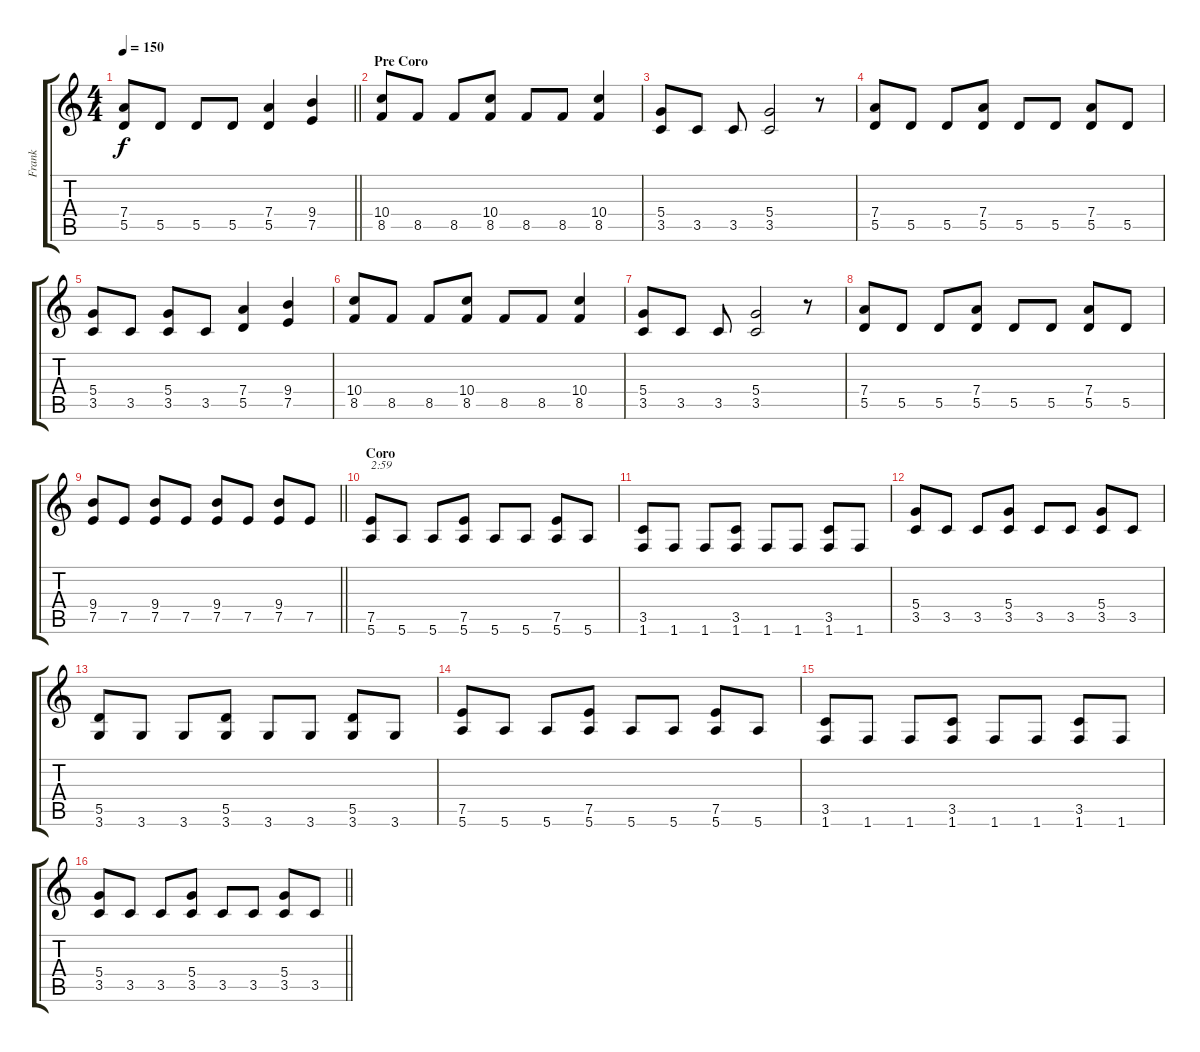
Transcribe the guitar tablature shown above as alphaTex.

\track ("Frank" "Frank") {instrument distortionguitar}
\staff {score tabs}
\tuning (E4 B3 G3 D3 A2 E2) {hide}
\ts (4 4)
\tempo 150
\clef g2
\barLineRight lightlight
\ks c
(7.4 5.5).8{dy f} 5.5.8 5.5.8 5.5.8 (7.4 5.5).4 (9.4 7.5).4 |
\section ("" "Pre Coro")
(10.4 8.5).8 8.5.8 8.5.8 (10.4 8.5).8 8.5.8 8.5.8 (10.4 8.5).4 |
(5.4 3.5).8 3.5.8 3.5.8 (5.4 3.5).2 r.8 |
(7.4 5.5).8 5.5.8 5.5.8 (7.4 5.5).8 5.5.8 5.5.8 (7.4 5.5).8 5.5.8 |
(5.4 3.5).8 3.5.8 (5.4 3.5).8 3.5.8 (7.4 5.5).4 (9.4 7.5).4 |
(10.4 8.5).8 8.5.8 8.5.8 (10.4 8.5).8 8.5.8 8.5.8 (10.4 8.5).4 |
(5.4 3.5).8 3.5.8 3.5.8 (5.4 3.5).2 r.8 |
(7.4 5.5).8 5.5.8 5.5.8 (7.4 5.5).8 5.5.8 5.5.8 (7.4 5.5).8 5.5.8 |
\barLineRight lightlight
(9.4 7.5).8 7.5.8 (9.4 7.5).8 7.5.8 (9.4 7.5).8 7.5.8 (9.4 7.5).8 7.5.8 |
\section ("" "Coro")
(7.5 5.6).8{txt "2:59"} 5.6.8 5.6.8 (7.5 5.6).8 5.6.8 5.6.8 (7.5 5.6).8 5.6.8 |
(3.5 1.6).8 1.6.8 1.6.8 (3.5 1.6).8 1.6.8 1.6.8 (3.5 1.6).8 1.6.8 |
(5.4 3.5).8 3.5.8 3.5.8 (5.4 3.5).8 3.5.8 3.5.8 (5.4 3.5).8 3.5.8 |
(5.5 3.6).8 3.6.8 3.6.8 (5.5 3.6).8 3.6.8 3.6.8 (5.5 3.6).8 3.6.8 |
(7.5 5.6).8 5.6.8 5.6.8 (7.5 5.6).8 5.6.8 5.6.8 (7.5 5.6).8 5.6.8 |
(3.5 1.6).8 1.6.8 1.6.8 (3.5 1.6).8 1.6.8 1.6.8 (3.5 1.6).8 1.6.8 |
\barLineRight lightlight
(5.4 3.5).8 3.5.8 3.5.8 (5.4 3.5).8 3.5.8 3.5.8 (5.4 3.5).8 3.5.8
